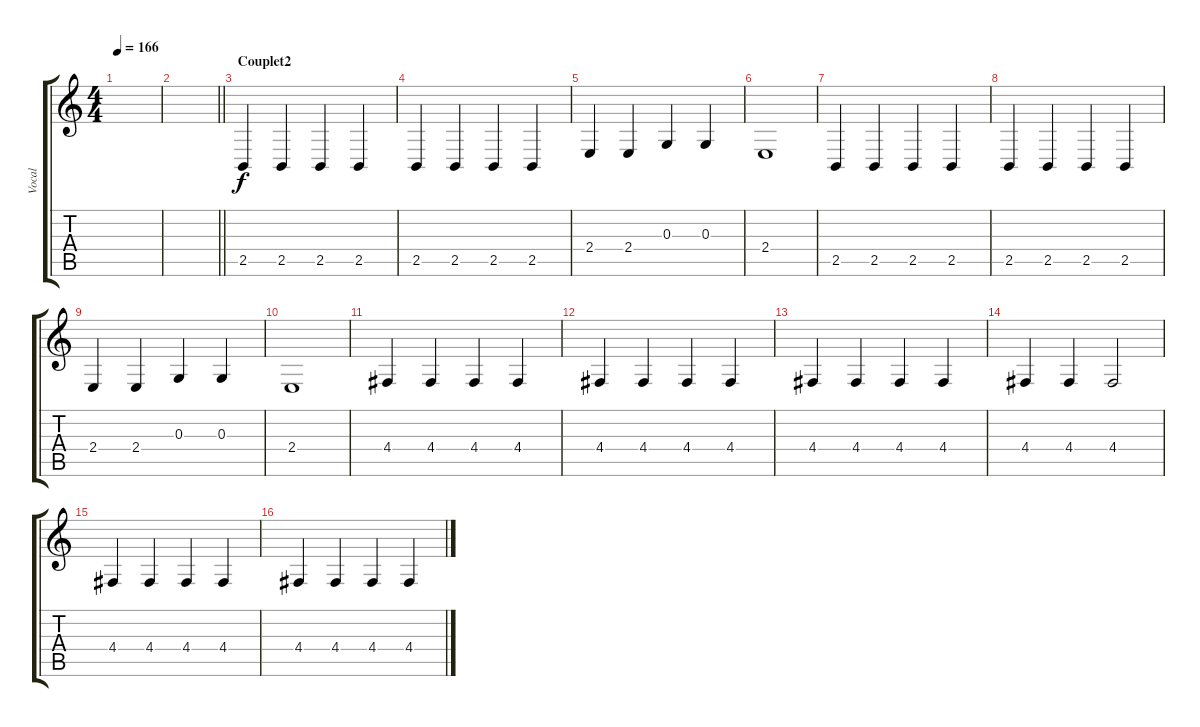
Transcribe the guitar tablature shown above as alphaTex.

\track ("Vocal" "Vocal") {instrument pad7halo}
\staff {score tabs}
\tuning (E4 B3 G3 D3 A2 E2) {hide}
\ts (4 4)
\tempo 166
\clef g2
\ks c
|
\barLineRight lightlight
|
\section ("" "Couplet2")
2.5.4 2.5.4 2.5.4 2.5.4 |
2.5.4 2.5.4 2.5.4 2.5.4 |
2.4.4 2.4.4 0.3.4 0.3.4 |
2.4.1 |
2.5.4 2.5.4 2.5.4 2.5.4 |
2.5.4 2.5.4 2.5.4 2.5.4 |
2.4.4 2.4.4 0.3.4 0.3.4 |
2.4.1 |
4.4.4 4.4.4 4.4.4 4.4.4 |
4.4.4 4.4.4 4.4.4 4.4.4 |
4.4.4 4.4.4 4.4.4 4.4.4 |
4.4.4 4.4.4 4.4.2 |
4.4.4 4.4.4 4.4.4 4.4.4 |
4.4.4 4.4.4 4.4.4 4.4.4
